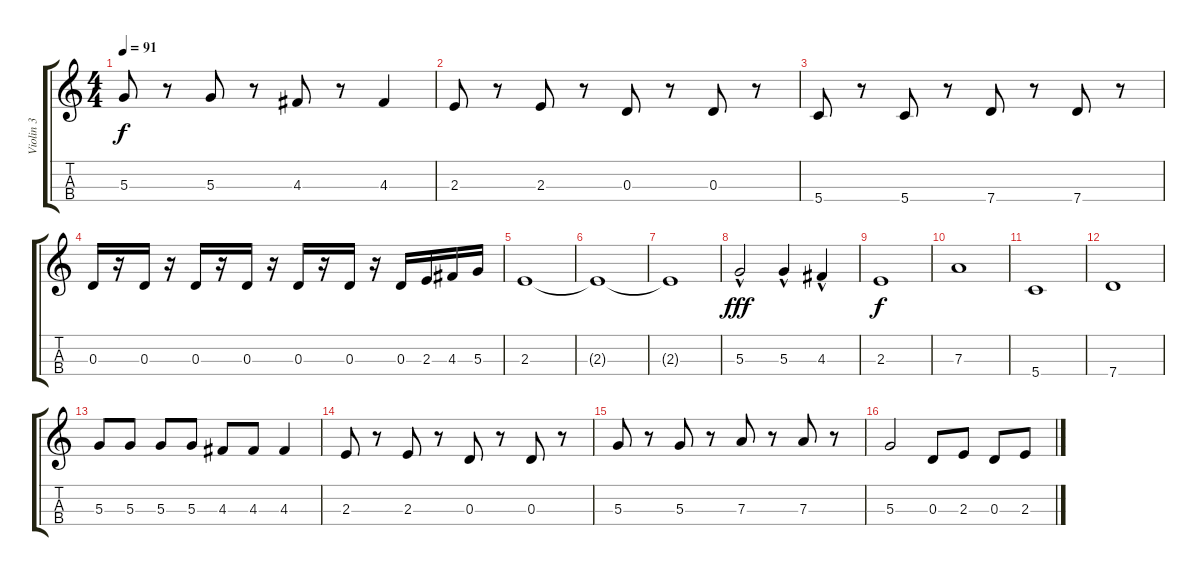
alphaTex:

\track ("Violin 3" "Violin 3") {instrument stringensemble1}
\staff {score tabs}
\tuning (E5 A4 D4 G3) {hide}
\ts (4 4)
\tempo 91
\clef g2
\ks c
5.3.8{dy f} r.8 5.3.8 r.8 4.3.8 r.8 4.3.4 |
2.3.8 r.8 2.3.8 r.8 0.3.8 r.8 0.3.8 r.8 |
5.4.8 r.8 5.4.8 r.8 7.4.8 r.8 7.4.8 r.8 |
0.3.16 r.16 0.3.16 r.16 0.3.16 r.16 0.3.16 r.16 0.3.16 r.16 0.3.16 r.16 0.3.16 2.3.16 4.3.16 5.3.16 |
2.3.1 |
2.3{t}.1 |
2.3{t}.1 |
5.3{hac}.2{dy fff} 5.3{hac}.4 4.3{hac}.4 |
2.3.1{dy f} |
7.3.1 |
5.4.1 |
7.4.1 |
5.3.8 5.3.8 5.3.8 5.3.8 4.3.8 4.3.8 4.3.4 |
2.3.8 r.8 2.3.8 r.8 0.3.8 r.8 0.3.8 r.8 |
5.3.8 r.8 5.3.8 r.8 7.3.8 r.8 7.3.8 r.8 |
5.3.2 0.3.8 2.3.8 0.3.8 2.3.8
